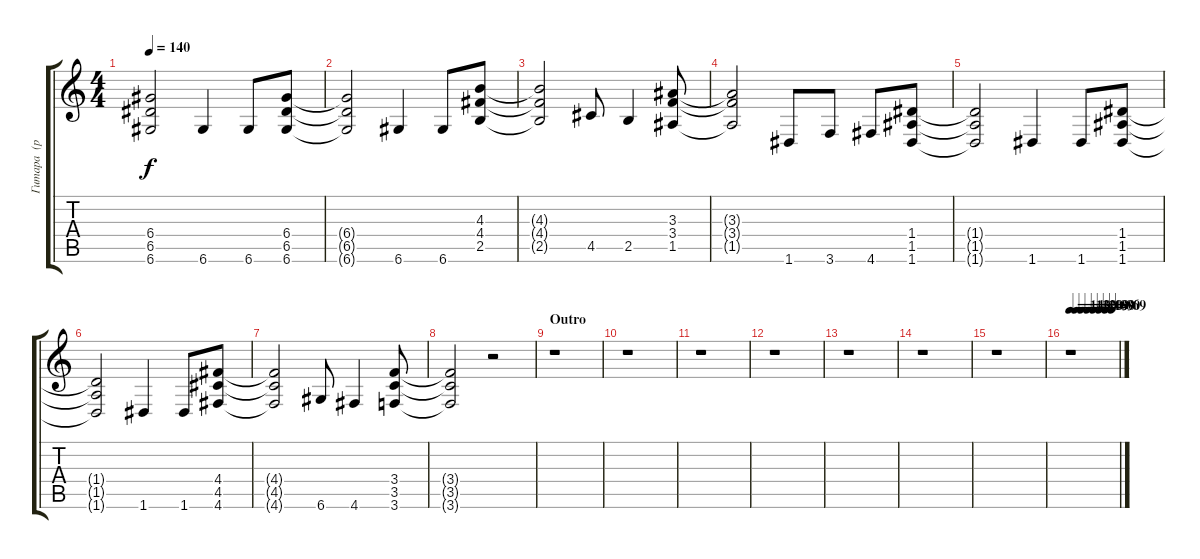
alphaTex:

\track ("Гитара  (ритм)" "Гитара  (р") {instrument distortionguitar}
\staff {score tabs}
\tuning (E4 B3 G3 D3 A2 D2) {hide}
\ts (4 4)
\tempo 140
\clef g2
\ks c
(6.4{t} 6.5{t} 6.6{t}).2{dy f} 6.6.4 6.6.8 (6.4 6.5 6.6).8 |
(6.4{t} 6.5{t} 6.6{t}).2 6.6.4 6.6.8 (4.3 4.4 2.5).8 |
(4.3{t} 4.4{t} 2.5{t}).2 4.5.8 2.5.4 (3.3 3.4 1.5).8 |
(3.3{t} 3.4{t} 1.5{t}).2 1.6.8 3.6.8 4.6.8 (1.4 1.5 1.6).8 |
(1.4{t} 1.5{t} 1.6{t}).2 1.6.4 1.6.8 (1.4 1.5 1.6).8 |
(1.4{t} 1.5{t} 1.6{t}).2 1.6.4 1.6.8 (4.4 4.5 4.6).8 |
(4.4{t} 4.5{t} 4.6{t}).2 6.6.8 4.6.4 (3.4 3.5 3.6).8 |
(3.4{t} 3.5{t} 3.6{t}).2 r.2 |
\section ("" "Outro")
r.1 |
r.1 |
r.1 |
r.1 |
r.1 |
r.1 |
r.1 |
\tempo 140
\tempo (130 0.125)
\tempo (120 0.25)
\tempo (109 0.375)
\tempo (100 0.5)
\tempo (89 0.625)
\tempo (80 0.75)
\tempo (69 0.875)
r.1
